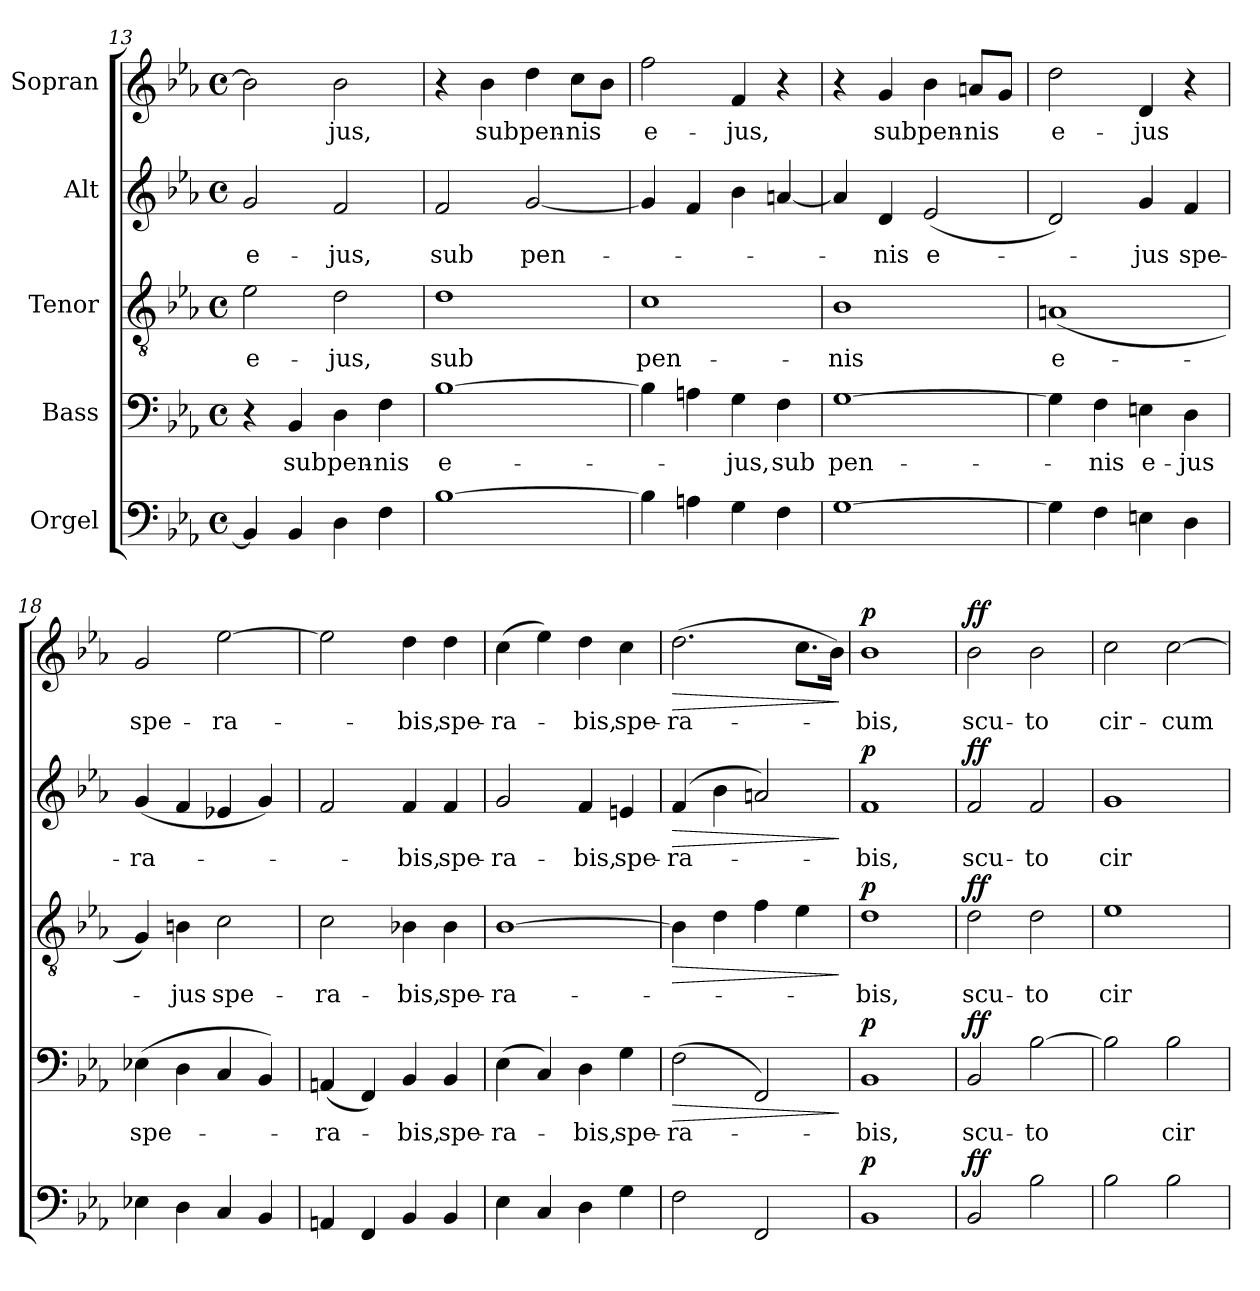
**kern	**dynam	**kern	**text	**dynam	**kern	**text	**dynam	**kern	**text	**dynam	**kern	**text	**dynam
*part5	*part5	*part4	*part4	*part4	*part3	*part3	*part3	*part2	*part2	*part2	*part1	*part1	*part1
*staff5	*staff5	*staff4	*staff4	*staff4	*staff3	*staff3	*staff3	*staff2	*staff2	*staff2	*staff1	*staff1	*staff1
*I"Orgel	*	*I"Bass	*	*	*I"Tenor	*	*	*I"Alt	*	*	*I"Sopran	*	*
*clefF4	*	*clefF4	*	*	*clefGv2	*	*	*clefG2	*	*	*clefG2	*	*
*k[b-e-a-]	*	*k[b-e-a-]	*	*	*k[b-e-a-]	*	*	*k[b-e-a-]	*	*	*k[b-e-a-]	*	*
*M4/4	*	*M4/4	*	*	*M4/4	*	*	*M4/4	*	*	*M4/4	*	*
*met(c)	*	*met(c)	*	*	*met(c)	*	*	*met(c)	*	*	*met(c)	*	*
=13	=13	=13	=13	=13	=13	=13	=13	=13	=13	=13	=13	=13	=13
4BB-/]	.	4r	.	.	2e-\	e-	.	2g/	e-	.	2b-\]	.	.
4BB-/	.	4BB-/	sub	.	.	.	.	.	.	.	.	.	.
4D\	.	4D\	pen-	.	2d\	-jus,	.	2f/	-jus,	.	2b-\	-jus,	.
4F\	.	4F\	-nis	.	.	.	.	.	.	.	.	.	.
=14	=14	=14	=14	=14	=14	=14	=14	=14	=14	=14	=14	=14	=14
[1B-	.	[1B-	e-	.	1d	sub	.	2f/	sub	.	4r	.	.
.	.	.	.	.	.	.	.	.	.	.	4b-\	sub	.
.	.	.	.	.	.	.	.	[2g/	pen-	.	4dd\	pen-	.
.	.	.	.	.	.	.	.	.	.	.	8cc\L	-nis	.
.	.	.	.	.	.	.	.	.	.	.	8b-\J	.	.
!!LO:LB:g=z
=15	=15	=15	=15	=15	=15	=15	=15	=15	=15	=15	=15	=15	=15
4B-\]	.	4B-\]	.	.	1c	pen-	.	4g/]	.	.	2ff\	e-	.
4An\	.	4An\	.	.	.	.	.	4f/	.	.	.	.	.
4G\	.	4G\	-jus,	.	.	.	.	4b-\	.	.	4f/	-jus,	.
4F\	.	4F\	sub	.	.	.	.	[4an/	.	.	4r	.	.
=16	=16	=16	=16	=16	=16	=16	=16	=16	=16	=16	=16	=16	=16
[1G	.	[1G	pen-	.	1B-	-nis	.	4a/]	.	.	4r	.	.
.	.	.	.	.	.	.	.	4d/	-nis	.	4g/	sub	.
.	.	.	.	.	.	.	.	(>2e-/	e-	.	4b-\	pen-	.
.	.	.	.	.	.	.	.	.	.	.	8an/L	-nis	.
.	.	.	.	.	.	.	.	.	.	.	8g/J	.	.
=17	=17	=17	=17	=17	=17	=17	=17	=17	=17	=17	=17	=17	=17
4G\]	.	4G\]	.	.	(1An	e-	.	2d/)	.	.	2dd\	e-	.
4F\	.	4F\	-nis	.	.	.	.	.	.	.	.	.	.
4En\	.	4En\	e-	.	.	.	.	4g/	-jus	.	4d/	-jus	.
4D\	.	4D\	-jus	.	.	.	.	4f/	spe-	.	4r	.	.
=18	=18	=18	=18	=18	=18	=18	=18	=18	=18	=18	=18	=18	=18
4E-X\	.	(>4E-X\	spe-	.	4G/)	.	.	(>4g/	-ra-	.	2g/	spe-	.
4D\	.	4D\	.	.	4Bn\	-jus	.	4f/	.	.	.	.	.
4C/	.	4C/	.	.	2c\	spe-	.	4e-X/	.	.	[2ee-\	-ra-	.
4BB-/	.	4BB-/)	.	.	.	.	.	4g/)	.	.	.	.	.
=19	=19	=19	=19	=19	=19	=19	=19	=19	=19	=19	=19	=19	=19
4AAn/	.	(4AAn/	-ra-	.	2c\	-ra-	.	2f/	.	.	2ee-\]	.	.
4FF/	.	4FF/)	.	.	.	.	.	.	.	.	.	.	.
4BB-/	.	4BB-/	-bis,	.	4B-X\	-bis,	.	4f/	-bis,	.	4dd\	-bis,	.
4BB-/	.	4BB-/	spe-	.	4B-\	spe-	.	4f/	spe-	.	4dd\	spe-	.
=20	=20	=20	=20	=20	=20	=20	=20	=20	=20	=20	=20	=20	=20
4E-\	.	(>4E-\	-ra-	.	[1B-	-ra-	.	2g/	-ra-	.	(>4cc\	-ra-	.
4C/	.	4C/)	.	.	.	.	.	.	.	.	4ee-\)	.	.
4D\	.	4D\	-bis,	.	.	.	.	4f/	-bis,	.	4dd\	-bis,	.
4G\	.	4G\	spe-	.	.	.	.	4en/	spe-	.	4cc\	spe-	.
=21	=21	=21	=21	=21	=21	=21	=21	=21	=21	=21	=21	=21	=21
!	!	!	!	!LO:HP:b	!	!	!LO:HP:b	!	!	!LO:HP:b	!	!	!LO:HP:b
2F\	.	(>2F\	-ra-	>	4B-\]	.	>	(>4f/	-ra-	>	(>2.dd\	-ra-	>
.	.	.	.	.	4d\	.	.	4b-\	.	.	.	.	.
2FF/	.	2FF/)	.	.	4f\	.	.	2an/)	.	.	.	.	.
.	.	.	.	.	4e-\	.	.	.	.	.	8.cc\L	.	.
.	.	.	.	.	.	.	.	.	.	.	16b-\Jk)	.	.
.	.	.	.	]	.	.	]	.	.	]	.	.	]
=22	=22	=22	=22	=22	=22	=22	=22	=22	=22	=22	=22	=22	=22
!	!LO:DY:a	!	!	!LO:DY:a	!	!	!LO:DY:a	!	!	!LO:DY:a	!	!	!LO:DY:a
1BB-	p	1BB-	-bis,	p	1d	-bis,	p	1f	-bis,	p	1b-	-bis,	p
!!LO:PB:g=z
=23	=23	=23	=23	=23	=23	=23	=23	=23	=23	=23	=23	=23	=23
!	!LO:DY:a	!	!	!LO:DY:a	!	!	!LO:DY:a	!	!	!LO:DY:a	!	!	!LO:DY:a
2BB-/	ff	2BB-/	scu-	ff	2d\	scu-	ff	2f/	scu-	ff	2b-\	scu-	ff
2B-\	.	[2B-\	-to	.	2d\	-to	.	2f/	-to	.	2b-\	-to	.
=24	=24	=24	=24	=24	=24	=24	=24	=24	=24	=24	=24	=24	=24
2B-\	.	2B-\]	.	.	1e-	cir-	.	1g	cir-	.	2cc\	cir-	.
2B-\	.	2B-\	cir-	.	.	.	.	.	.	.	[2cc\	-cum-	.
=	=	=	=	=	=	=	=	=	=	=	=	=	=
*-	*-	*-	*-	*-	*-	*-	*-	*-	*-	*-	*-	*-	*-
